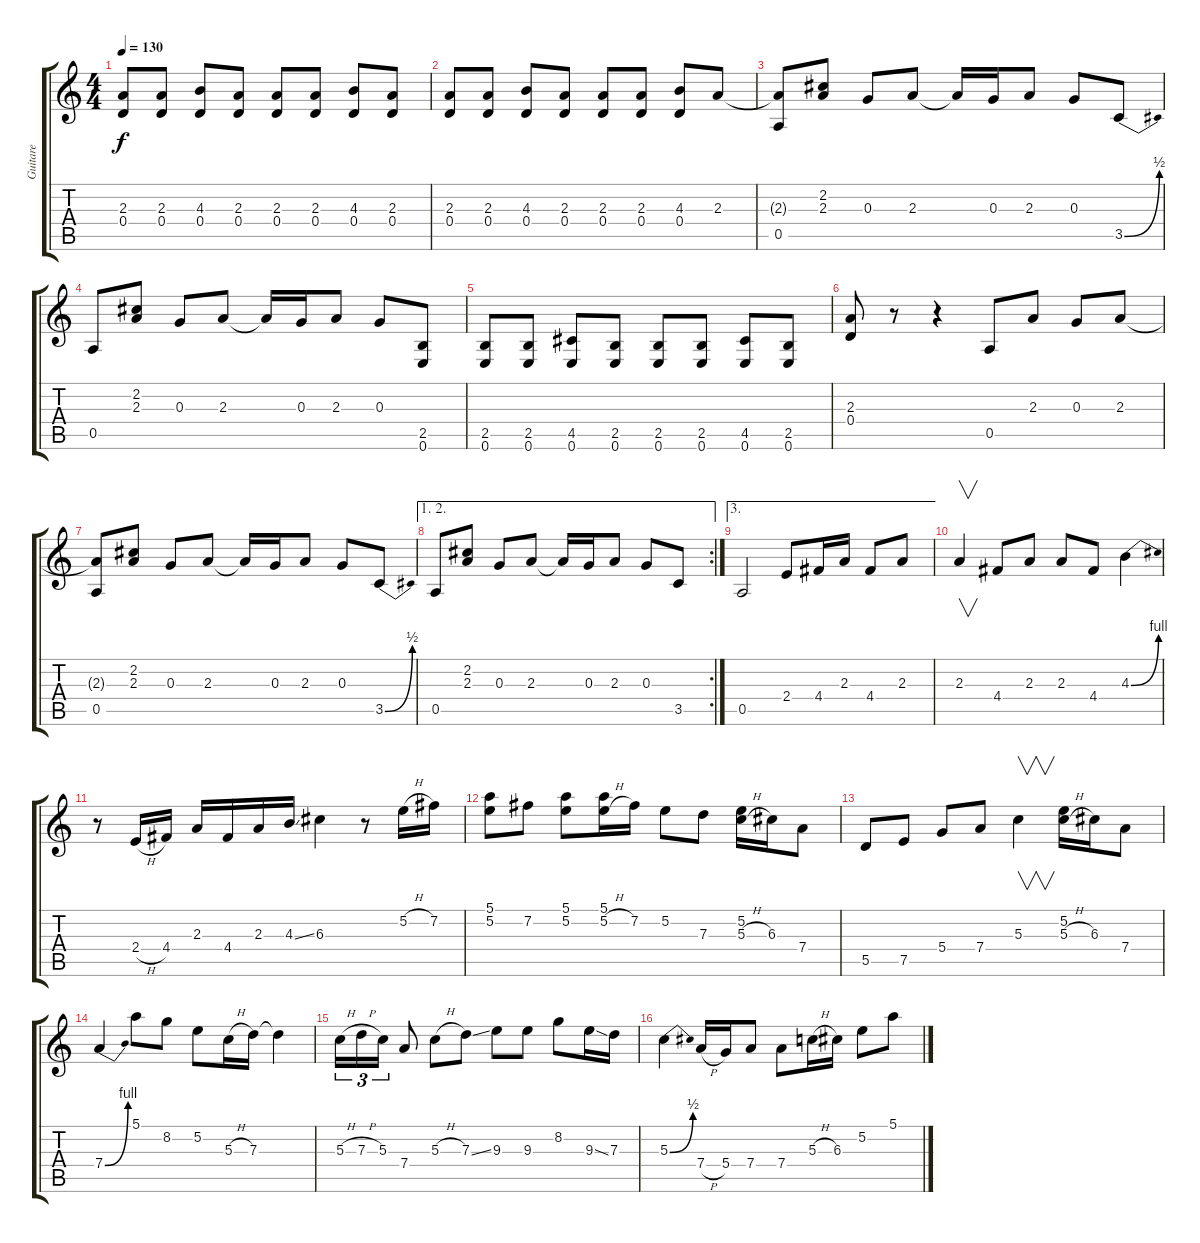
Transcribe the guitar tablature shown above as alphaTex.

\track ("Guitare" "Guitare") {instrument distortionguitar}
\staff {score tabs}
\tuning (E4 B3 G3 D3 A2 E2) {hide}
\ts (4 4)
\tempo 130
\clef g2
\ks c
(2.3 0.4).8{dy f instrument electricguitarmuted} (2.3 0.4).8 (4.3 0.4).8 (2.3 0.4).8 (2.3 0.4).8 (2.3 0.4).8 (4.3 0.4).8 (2.3 0.4).8 |
(2.3 0.4).8 (2.3 0.4).8 (4.3 0.4).8 (2.3 0.4).8 (2.3 0.4).8 (2.3 0.4).8 (4.3 0.4).8 2.3.8{instrument distortionguitar} |
(2.3{t} 0.5).8 (2.2 2.3).8 0.3.8 2.3.8 2.3{t}.16 0.3.16 2.3.8 0.3.8 3.5{be (bend 0 0 60 2)}.8 |
0.5.8 (2.2 2.3).8 0.3.8 2.3.8 2.3{t}.16 0.3.16 2.3.8 0.3.8 (2.5 0.6).8 |
(2.5 0.6).8{instrument electricguitarmuted} (2.5 0.6).8 (4.5 0.6).8 (2.5 0.6).8 (2.5 0.6).8 (2.5 0.6).8 (4.5 0.6).8 (2.5 0.6).8 |
(2.3 0.4).8{instrument distortionguitar} r.8 r.4 0.5.8 2.3.8 0.3.8 2.3.8 |
(2.3{t} 0.5).8 (2.2 2.3).8 0.3.8 2.3.8 2.3{t}.16 0.3.16 2.3.8 0.3.8 3.5{be (bend 0 0 60 2)}.8 |
\ae (1 2)
\rc 2
0.5.8 (2.2 2.3).8 0.3.8 2.3.8 2.3{t}.16 0.3.16 2.3.8 0.3.8 3.5.8 |
\ae 3
0.5.2 2.4.8 4.4.16 2.3.16 4.4.8 2.3.8 |
2.3.4{v} 4.4.8 2.3.8 2.3.8 4.4.8 4.3{be (bend 0 0 60 4)}.4 |
r.8 2.4{h}.16 4.4.16 2.3.16 4.4.16 2.3.16 4.3{ss}.16 6.3.4 r.8 5.2{h}.16 7.2.16 |
(5.1 5.2).8 7.2.8 (5.1 5.2).8 (5.1 5.2{h}).16 7.2.16 5.2.8 7.3.8 (5.2 5.3{h}).16 6.3.16 7.4.8 |
5.5.8 7.5.8 5.4.8 7.4.8 5.3.4{v} (5.2 5.3{h}).16 6.3.16 7.4.8 |
7.4{be (bend 0 0 60 4)}.4 5.1.8 8.2.8 5.2.8 5.3{h}.16 7.3.16 7.3{t}.4 |
5.3{h}.16{tu (3 2)} 7.3{h}.16{tu (3 2)} 5.3.16{tu (3 2)} 7.4.8 5.3{h}.8 7.3{ss}.8 9.3.8 9.3.8 8.2.8 9.3{ss}.16 7.3.16 |
5.3{be (bend 0 0 60 2)}.4 7.4{h}.16 5.4.16 7.4.8 7.4.8 5.3{h}.16 6.3.16 5.2.8 5.1.8
